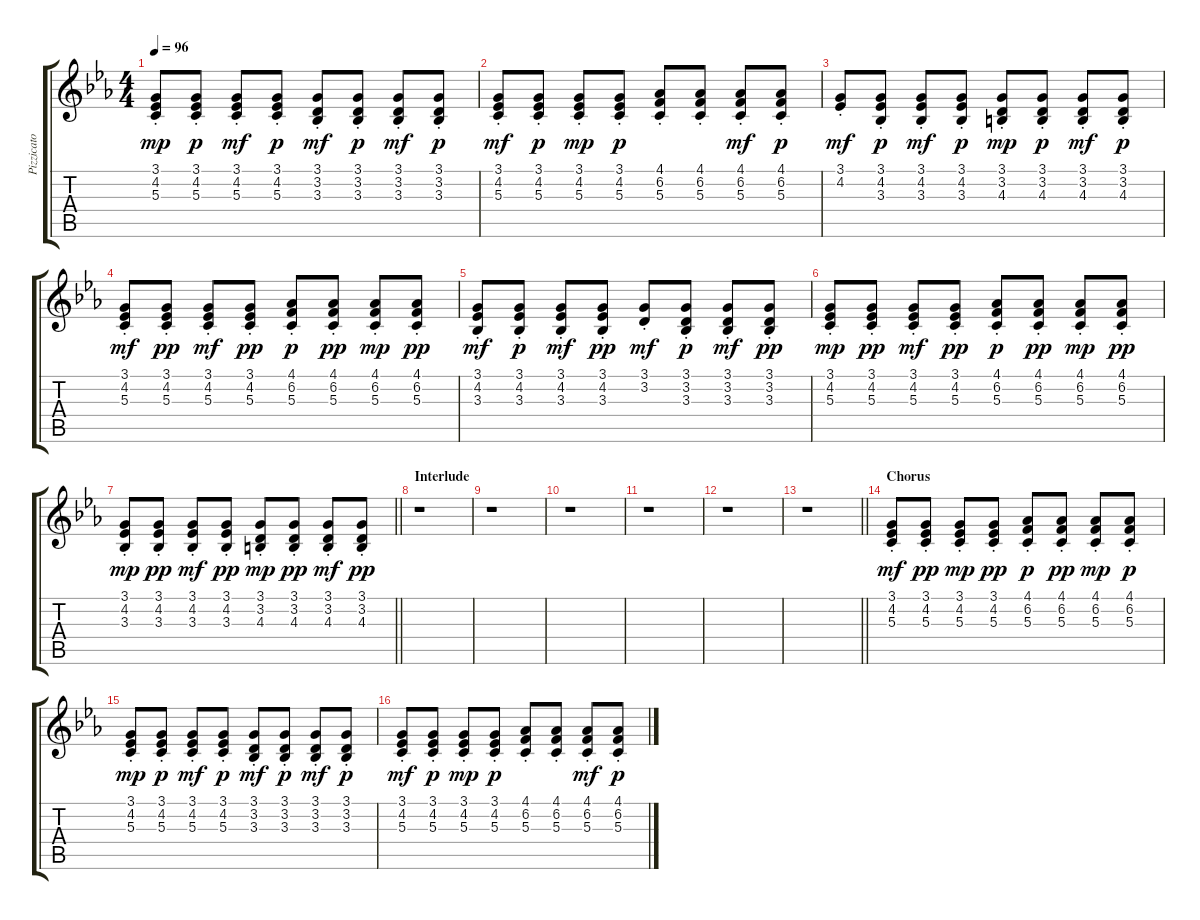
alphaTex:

\track ("Pizzicato" "Pizzicato") {instrument pizzicatostrings}
\staff {score tabs}
\tuning (E4 B3 G3 D3 A2 E2) {hide}
\ts (4 4)
\tempo 96
\clef g2
\ks eb
(3.1{st} 4.2{st} 5.3{st}).8{dy mp} (3.1{st} 4.2{st} 5.3{st}).8{dy p} (3.1{st} 4.2{st} 5.3{st}).8{dy mf} (3.1{st} 4.2{st} 5.3{st}).8{dy p} (3.1{st} 3.2{st} 3.3{st}).8{dy mf} (3.1{st} 3.2{st} 3.3{st}).8{dy p} (3.1{st} 3.2{st} 3.3{st}).8{dy mf} (3.1{st} 3.2{st} 3.3{st}).8{dy p} |
(3.1{st} 4.2{st} 5.3{st}).8{dy mf} (3.1{st} 4.2{st} 5.3{st}).8{dy p} (3.1{st} 4.2{st} 5.3{st}).8{dy mp} (3.1{st} 4.2{st} 5.3{st}).8{dy p} (4.1{st} 6.2{st} 5.3{st}).8 (4.1{st} 6.2{st} 5.3{st}).8 (4.1{st} 6.2{st} 5.3{st}).8{dy mf} (4.1{st} 6.2{st} 5.3{st}).8{dy p} |
(3.1{st} 4.2{st}).8{dy mf} (3.1{st} 4.2{st} 3.3{st}).8{dy p} (3.1{st} 4.2{st} 3.3{st}).8{dy mf} (3.1{st} 4.2{st} 3.3{st}).8{dy p} (3.1{st} 3.2{st} 4.3{st}).8{dy mp} (3.1{st} 3.2{st} 4.3{st}).8{dy p} (3.1{st} 3.2{st} 4.3{st}).8{dy mf} (3.1{st} 3.2{st} 4.3{st}).8{dy p} |
(3.1{st} 4.2{st} 5.3{st}).8{dy mf} (3.1{st} 4.2{st} 5.3{st}).8{dy pp} (3.1{st} 4.2{st} 5.3{st}).8{dy mf} (3.1{st} 4.2{st} 5.3{st}).8{dy pp} (4.1{st} 6.2{st} 5.3{st}).8{dy p} (4.1{st} 6.2{st} 5.3{st}).8{dy pp} (4.1{st} 6.2{st} 5.3{st}).8{dy mp} (4.1{st} 6.2{st} 5.3{st}).8{dy pp} |
(3.1{st} 4.2{st} 3.3{st}).8{dy mf} (3.1{st} 4.2{st} 3.3{st}).8{dy p} (3.1{st} 4.2{st} 3.3{st}).8{dy mf} (3.1{st} 4.2{st} 3.3{st}).8{dy pp} (3.1{st} 3.2{st}).8{dy mf} (3.1{st} 3.2{st} 3.3{st}).8{dy p} (3.1{st} 3.2{st} 3.3{st}).8{dy mf} (3.1{st} 3.2{st} 3.3{st}).8{dy pp} |
(3.1{st} 4.2{st} 5.3{st}).8{dy mp} (3.1{st} 4.2{st} 5.3{st}).8{dy pp} (3.1{st} 4.2{st} 5.3{st}).8{dy mf} (3.1{st} 4.2{st} 5.3{st}).8{dy pp} (4.1{st} 6.2{st} 5.3{st}).8{dy p} (4.1{st} 6.2{st} 5.3{st}).8{dy pp} (4.1{st} 6.2{st} 5.3{st}).8{dy mp} (4.1{st} 6.2{st} 5.3{st}).8{dy pp} |
\barLineRight lightlight
(3.1{st} 4.2{st} 3.3{st}).8{dy mp} (3.1{st} 4.2{st} 3.3{st}).8{dy pp} (3.1{st} 4.2{st} 3.3{st}).8{dy mf} (3.1{st} 4.2{st} 3.3{st}).8{dy pp} (3.1{st} 3.2{st} 4.3{st}).8{dy mp} (3.1{st} 3.2{st} 4.3{st}).8{dy pp} (3.1{st} 3.2{st} 4.3{st}).8{dy mf} (3.1{st} 3.2{st} 4.3{st}).8{dy pp} |
\section ("" "Interlude")
r.1 |
r.1 |
r.1 |
r.1 |
r.1 |
\barLineRight lightlight
r.1 |
\section ("" "Chorus")
(3.1{st} 4.2{st} 5.3{st}).8{dy mf} (3.1{st} 4.2{st} 5.3{st}).8{dy pp} (3.1{st} 4.2{st} 5.3{st}).8{dy mp} (3.1{st} 4.2{st} 5.3{st}).8{dy pp} (4.1{st} 6.2{st} 5.3{st}).8{dy p} (4.1{st} 6.2{st} 5.3{st}).8{dy pp} (4.1{st} 6.2{st} 5.3{st}).8{dy mp} (4.1{st} 6.2{st} 5.3{st}).8{dy p} |
(3.1{st} 4.2{st} 5.3{st}).8{dy mp} (3.1{st} 4.2{st} 5.3{st}).8{dy p} (3.1{st} 4.2{st} 5.3{st}).8{dy mf} (3.1{st} 4.2{st} 5.3{st}).8{dy p} (3.1{st} 3.2{st} 3.3{st}).8{dy mf} (3.1{st} 3.2{st} 3.3{st}).8{dy p} (3.1{st} 3.2{st} 3.3{st}).8{dy mf} (3.1{st} 3.2{st} 3.3{st}).8{dy p} |
(3.1{st} 4.2{st} 5.3{st}).8{dy mf} (3.1{st} 4.2{st} 5.3{st}).8{dy p} (3.1{st} 4.2{st} 5.3{st}).8{dy mp} (3.1{st} 4.2{st} 5.3{st}).8{dy p} (4.1{st} 6.2{st} 5.3{st}).8 (4.1{st} 6.2{st} 5.3{st}).8 (4.1{st} 6.2{st} 5.3{st}).8{dy mf} (4.1{st} 6.2{st} 5.3{st}).8{dy p}
